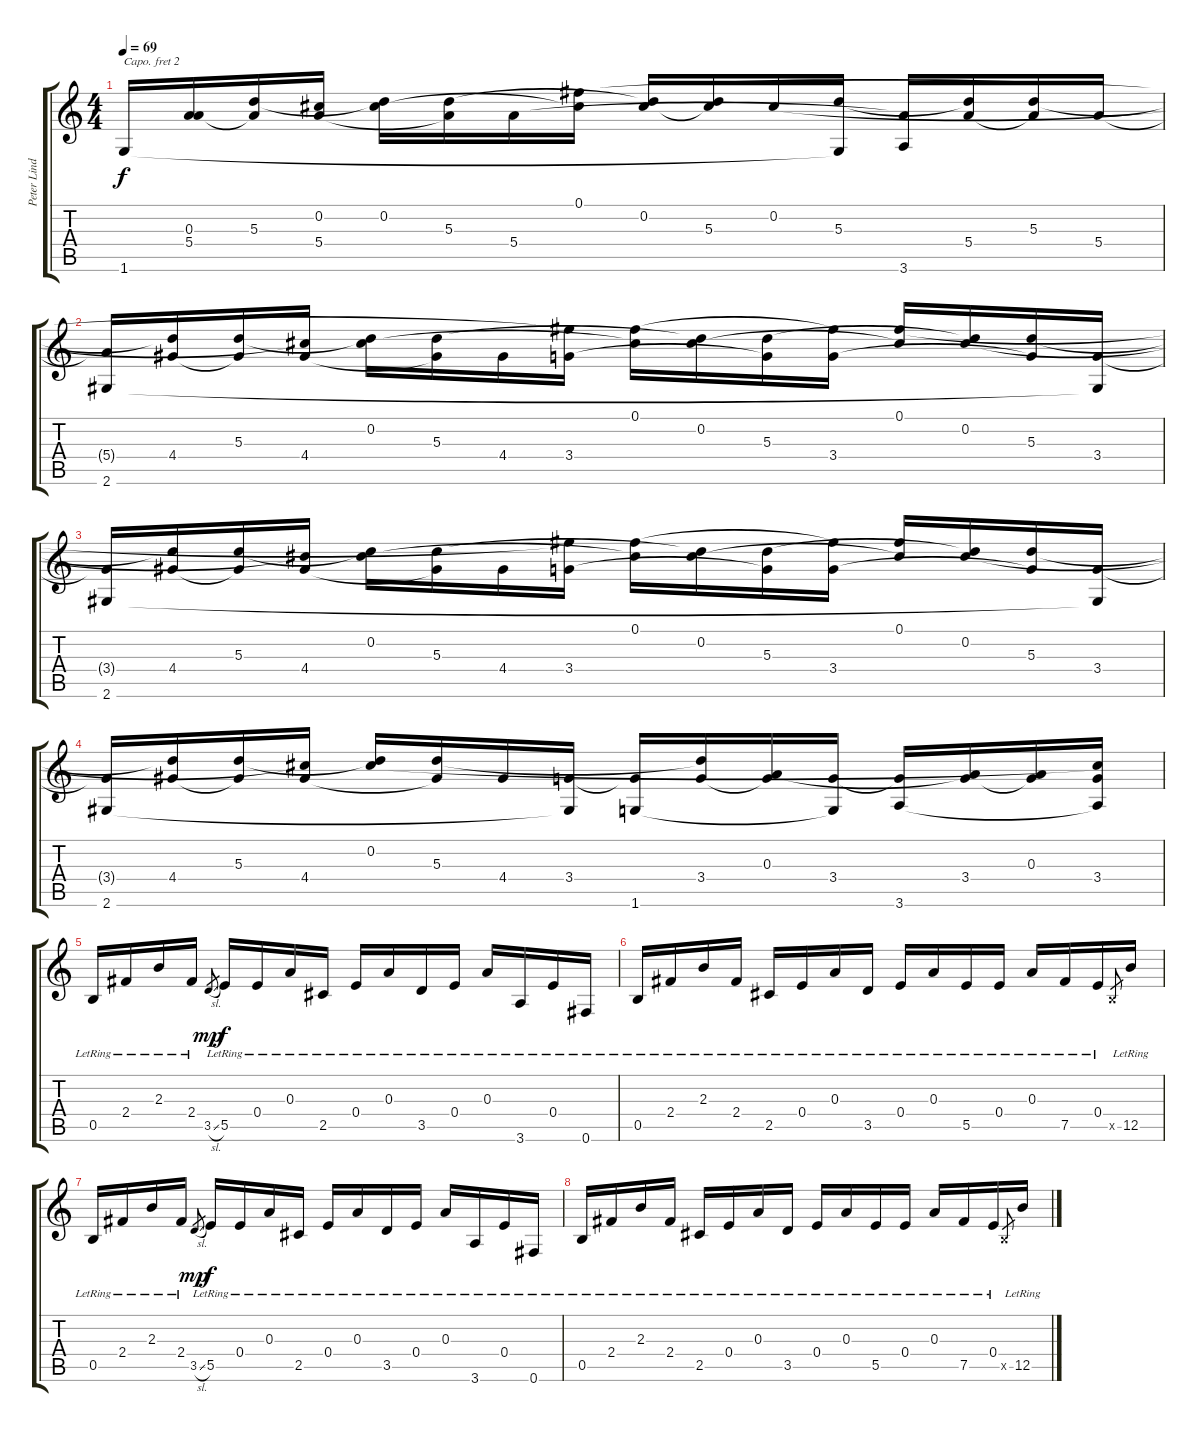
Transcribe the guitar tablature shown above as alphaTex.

\track ("Peter Lindgren" "Peter Lind") {instrument electricguitarjazz}
\staff {score tabs}
\capo 2
\tuning (E4 B3 G3 D3 A2 E2) {hide}
\ts (4 4)
\tempo 69
\clef g2
\ks c
1.6.16{dy f} (0.3{t} 5.4).16 (5.3 5.4{t}).16 (0.2{t} 5.4).16 (0.2 5.3{t}).16 (5.3 5.4{t}).16 5.4.16 (0.1 0.2{t}).16 (0.2 5.3{t}).16 (0.2{t} 5.3).16 0.2.16 (5.3 1.6{t}).16 (5.4{t} 3.6).16 (5.3{t} 5.4).16 (5.3 5.4{t}).16 5.4.16 |
(5.4{t} 2.6).16 (5.3{t} 4.4).16 (5.3 4.4{t}).16 (0.2{t} 4.4).16 (0.2 5.3{t}).16 (5.3 4.4{t}).16 4.4.16 (0.1{t} 3.4).16 (0.1 0.2{t}).16 (0.2 5.3{t}).16 (5.3 3.4{t}).16 (0.1{t} 3.4).16 (0.1 0.2{t}).16 (0.2 5.3{t}).16 (5.3 3.4{t}).16 (3.4 2.6{t}).16 |
(3.4{t} 2.6).16 (5.3{t} 4.4).16 (5.3 4.4{t}).16 (0.2{t} 4.4).16 (0.2 5.3{t}).16 (5.3 4.4{t}).16 4.4.16 (0.1{t} 3.4).16 (0.1 0.2{t}).16 (0.2 5.3{t}).16 (5.3 3.4{t}).16 (0.1{t} 3.4).16 (0.1 0.2{t}).16 (0.2 5.3{t}).16 (5.3 3.4{t}).16 (3.4 2.6{t}).16 |
(3.4{t} 2.6).16 (5.3{t} 4.4).16 (5.3 4.4{t}).16 (0.2{t} 4.4).16 (0.2 5.3{t}).16 (5.3 4.4{t}).16 4.4.16 (3.4 2.6{t}).16 (3.4{t} 1.6).16 (5.3{t} 3.4).16 (0.3 3.4{t}).16 (3.4 1.6{t}).16 (3.4{t} 3.6).16 (0.3{t} 3.4).16 (0.3 3.4{t}).16 (0.2{t} 3.4 3.6{t}).16 |
0.5{lr}.16 2.4{lr}.16 2.3{lr}.16 2.4{lr}.16 3.5{sl}.8{gr dy mp} 5.5{lr}.16{dy f} 0.4{lr}.16 0.3{lr}.16 2.5{lr}.16 0.4{lr}.16 0.3{lr}.16 3.5{lr}.16 0.4{lr}.16 0.3{lr}.16 3.6{lr}.16 0.4{lr}.16 0.6{lr}.16 |
0.5{lr}.16 2.4{lr}.16 2.3{lr}.16 2.4{lr}.16 2.5{lr}.16 0.4{lr}.16 0.3{lr}.16 3.5{lr}.16 0.4{lr}.16 0.3{lr}.16 5.5{lr}.16 0.4{lr}.16 0.3{lr}.16 7.5{lr}.16 0.4{lr}.16 0.5{x}.8{gr} 12.5{lr}.16 |
0.5{lr}.16 2.4{lr}.16 2.3{lr}.16 2.4{lr}.16 3.5{sl}.8{gr dy mp} 5.5{lr}.16{dy f} 0.4{lr}.16 0.3{lr}.16 2.5{lr}.16 0.4{lr}.16 0.3{lr}.16 3.5{lr}.16 0.4{lr}.16 0.3{lr}.16 3.6{lr}.16 0.4{lr}.16 0.6{lr}.16 |
0.5{lr}.16 2.4{lr}.16 2.3{lr}.16 2.4{lr}.16 2.5{lr}.16 0.4{lr}.16 0.3{lr}.16 3.5{lr}.16 0.4{lr}.16 0.3{lr}.16 5.5{lr}.16 0.4{lr}.16 0.3{lr}.16 7.5{lr}.16 0.4{lr}.16 0.5{x}.8{gr} 12.5{lr}.16
